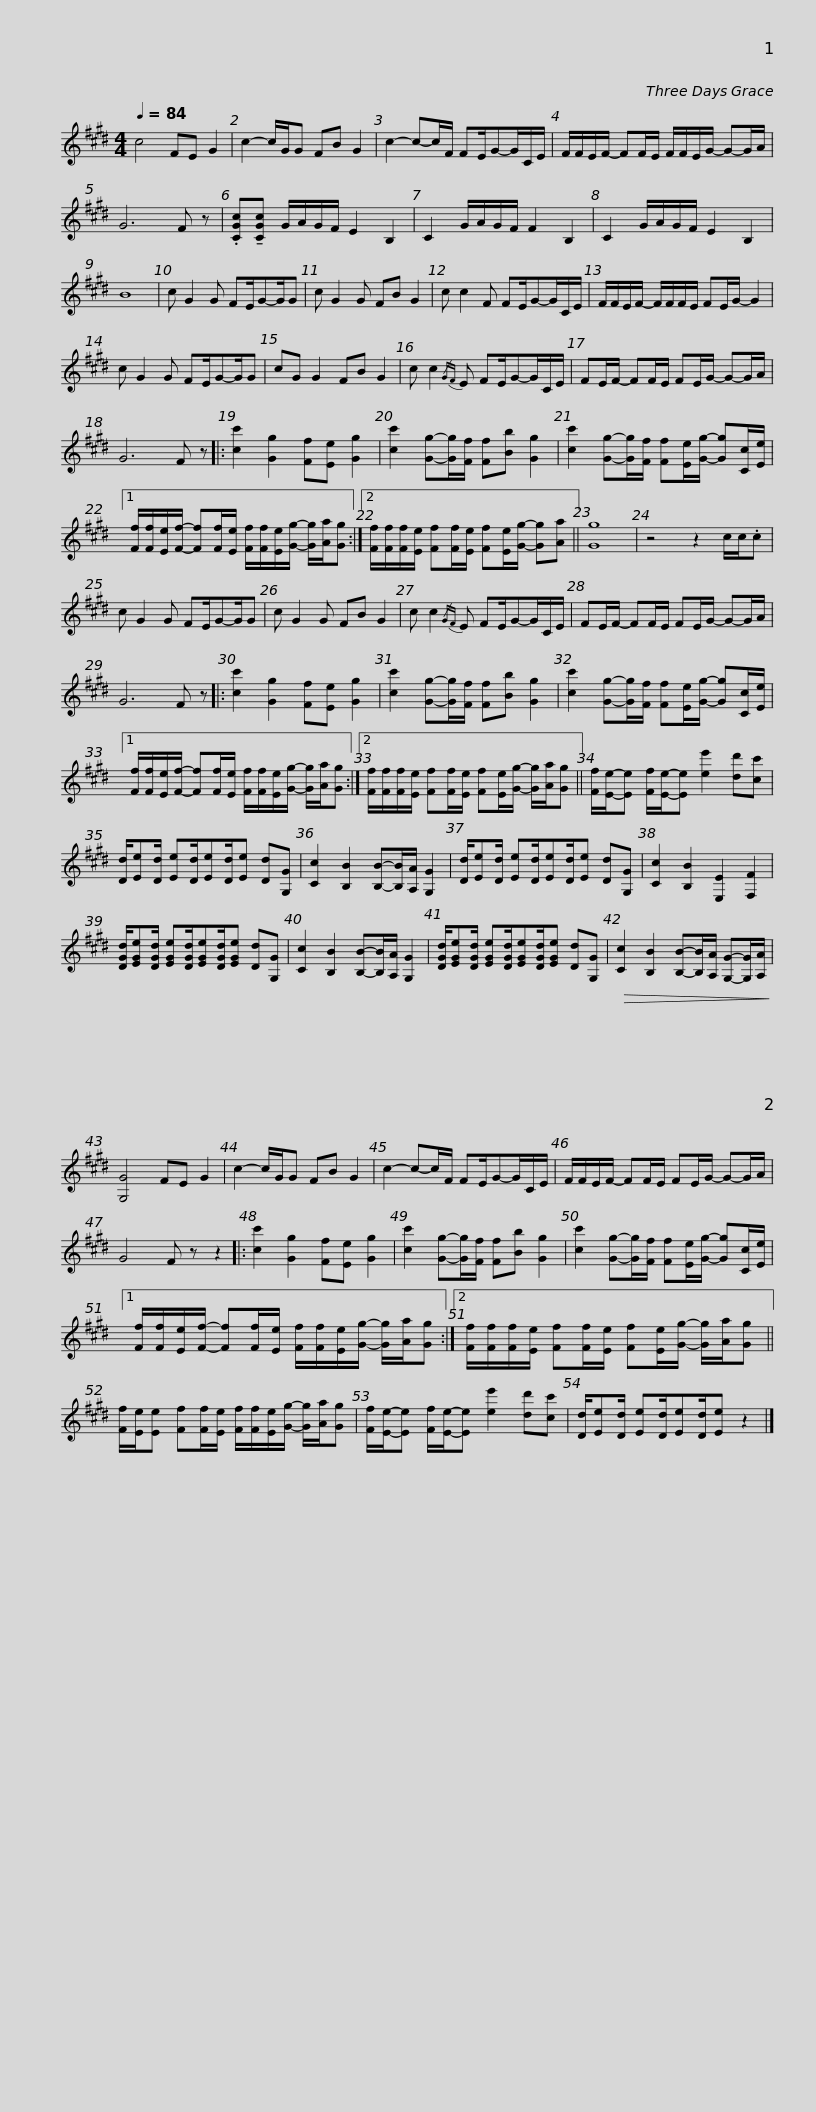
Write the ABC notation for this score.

X:1
L:1/8
Q:1/4=84
M:4/4
I:linebreak $
K:none
V:1 treble transpose=-9
V:1
[K:E] c4 FE G2 | c2- c/G/G FB G2 | c2- c-c/F/ FE/G-G/C/E/ | F/F/E/F/- FF/E/ F/F/E/G/- G-G/A/ | G6 F z |$ %5
 .[CGc]!tenuto![CGc] G/A/G/F/ E2 B,2 | C2 G/A/G/F/ F2 B,2 | C2 G/A/G/F/ E2 B,2 | B8 | c G2 G FE/G-G/G | %10
 c G2 G FB G2 |$ c c2 F FE/G-G/C/E/ | F/F/E/F/- F/F/F/E/ FE/G/- G2 | c G2 G FE/G-G/G | cG G2 FB G2 |$ %15
 c c2{/GF} E FE/G-G/C/E/ | FE/F/- FF/E/ FE/G/- G-G/A/ | G6 F z |: [cc']2 [Gg]2 [Ff][Ee] [Gg]2 | [cc']2 [Gg]-[Gg]/[Ff]/ [Ff][Bb] [Gg]2 |$ %20
 [cc']2 [Gg]-[Gg]/[Ff]/ [Ff][Ee]/[Gg]/- [Gg][Cc]/[Ee]/ |1 [Ff]/[Ff]/[Ee]/[Ff]/- [Ff][Ff]/[Ee]/ [Ff]/[Ff]/[Ee]/[Gg]/- [Gg]/[Aa]/[Gg] :|2 [Ff]/[Ff]/[Ff]/[Ee]/ [Ff][Ff]/[Ee]/ [Ff][Ee]/[Gg]/- [Gg][Aa] || [Gg]8 |$ z4 z2 c/c/.c | %25
 c G2 G FE/G-G/G | c G2 G FB G2 | c c2{/GF} E FE/G-G/C/E/ | FE/F/- FF/E/ FE/G/- G-G/A/ |$ G6 F z |: %30
 [cc']2 [Gg]2 [Ff][Ee] [Gg]2 | [cc']2 [Gg]-[Gg]/[Ff]/ [Ff][Bb] [Gg]2 | [cc']2 [Gg]-[Gg]/[Ff]/ [Ff][Ee]/[Gg]/- [Gg][Cc]/[Ee]/ |1$ [Ff]/[Ff]/[Ee]/[Ff]/- [Ff][Ff]/[Ee]/ [Ff]/[Ff]/[Ee]/[Gg]/- [Gg]/[Aa]/[Gg] :|2 [Ff]/[Ff]/[Ff]/[Ee]/ [Ff][Ff]/[Ee]/ [Ff][Ee]/[Gg]/- [Gg]/[Aa]/[Gg] || %35
 [Ff]/[Ee]/-[Ee] [Ff]/[Ee]/-[Ee] [ee']2 [dd'][cc'] |$ [Dd]/[Ee][Dd]/ [Ee][Dd]/[Ee][Dd]/[Ee] [Dd][G,G] | [Cc]2 [B,B]2 [B,B]-[B,B]/[A,A]/ [G,G]2 | [Dd]/[Ee][Dd]/ [Ee][Dd]/[Ee][Dd]/[Ee] [Dd][G,G] | [Cc]2 [B,B]2 [E,E]2 [F,F]2 | %40
 [DGd]/[EGe][DGd]/ [EGe][DGd]/[EGe][DGd]/[EGe] [Dd][G,G] |$ [Cc]2 [B,B]2 [B,B]-[B,B]/[A,A]/ [G,G]2 | [DGd]/[EGe][DGd]/ [EGe][DGd]/[EGe][DGd]/[EGe] [Dd][G,G] |!>(! [Cc]2 [B,B]2 [B,B]-[B,B]/[A,A]/ [G,G]-[G,G]/[A,A]/!>)! | [G,G]4 FE G2 | %45
 c2- c/G/G FB G2 |$ c2- c-c/F/ FE/G-G/C/E/ | F/F/E/F/- FF/E/ FE/G/- G-G/A/ | G4 F z z2 |: [cc']2 [Gg]2 [Ff][Ee] [Gg]2 | %50
 [cc']2 [Gg]-[Gg]/[Ff]/ [Ff][Bb] [Gg]2 |$ [cc']2 [Gg]-[Gg]/[Ff]/ [Ff][Ee]/[Gg]/- [Gg][Cc]/[Ee]/ |1 [Ff]/[Ff]/[Ee]/[Ff]/- [Ff][Ff]/[Ee]/ [Ff]/[Ff]/[Ee]/[Gg]/- [Gg]/[Aa]/[Gg] :|2 [Ff]/[Ff]/[Ff]/[Ee]/ [Ff][Ff]/[Ee]/ [Ff][Ee]/[Gg]/- [Gg]/[Aa]/[Gg] ||$ [Ff]/[Ee]/[Ee] [Ff][Ff]/[Ee]/ [Ff]/[Ff]/[Ee]/[Gg]/- [Gg]/[Aa]/[Gg] | %55
 [Ff]/[Ee]/-[Ee] [Ff]/[Ee]/-[Ee] [ee']2 [dd'][cc'] | [Dd]/[Ee][Dd]/ [Ee][Dd]/[Ee][Dd]/[Ee] z2 |] %57
